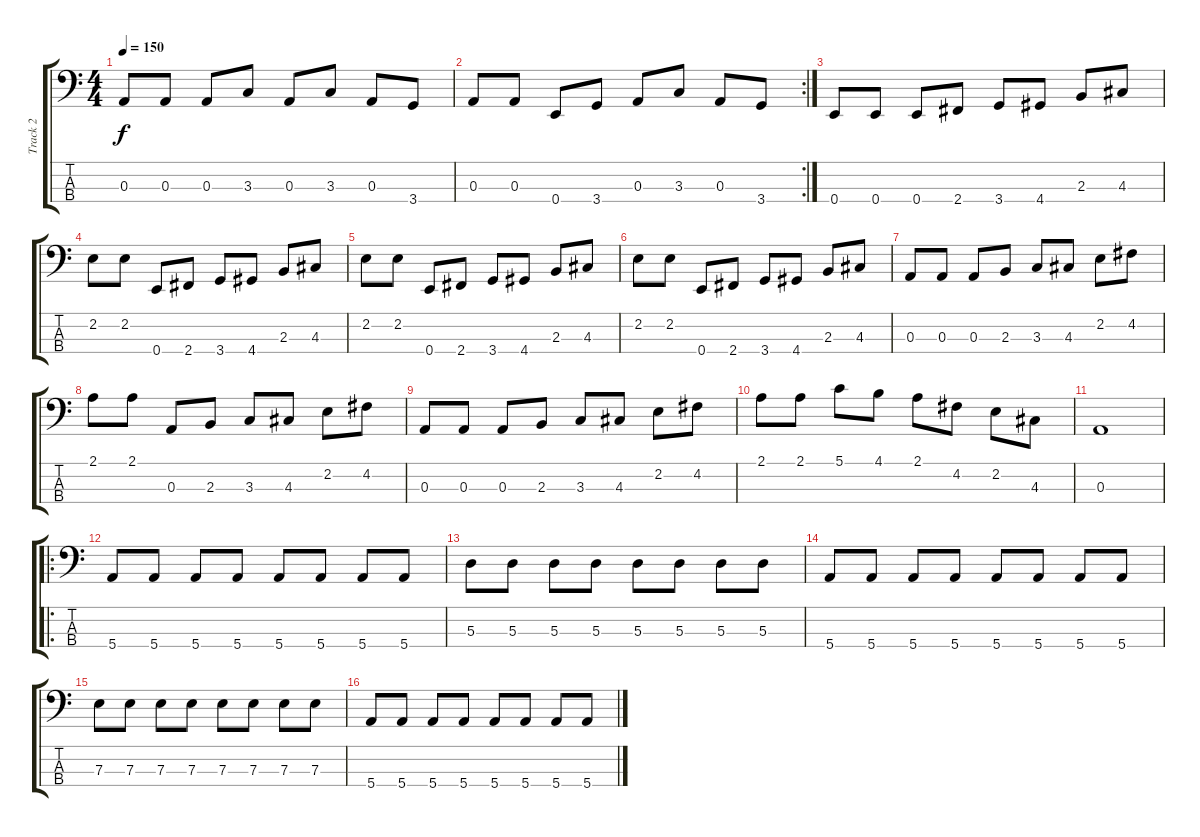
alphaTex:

\track ("Track 2" "Track 2") {instrument electricbassfinger}
\staff {score tabs}
\tuning (G2 D2 A1 E1) {hide}
\ts (4 4)
\tempo 150
\clef f4
\ks c
0.3.8{dy f} 0.3.8 0.3.8 3.3.8 0.3.8 3.3.8 0.3.8 3.4.8 |
\rc 2
0.3.8 0.3.8 0.4.8 3.4.8 0.3.8 3.3.8 0.3.8 3.4.8 |
0.4.8 0.4.8 0.4.8 2.4.8 3.4.8 4.4.8 2.3.8 4.3.8 |
2.2.8 2.2.8 0.4.8 2.4.8 3.4.8 4.4.8 2.3.8 4.3.8 |
2.2.8 2.2.8 0.4.8 2.4.8 3.4.8 4.4.8 2.3.8 4.3.8 |
2.2.8 2.2.8 0.4.8 2.4.8 3.4.8 4.4.8 2.3.8 4.3.8 |
0.3.8 0.3.8 0.3.8 2.3.8 3.3.8 4.3.8 2.2.8 4.2.8 |
2.1.8 2.1.8 0.3.8 2.3.8 3.3.8 4.3.8 2.2.8 4.2.8 |
0.3.8 0.3.8 0.3.8 2.3.8 3.3.8 4.3.8 2.2.8 4.2.8 |
2.1.8 2.1.8 5.1.8 4.1.8 2.1.8 4.2.8 2.2.8 4.3.8 |
0.3.1 |
\ro
5.4.8 5.4.8 5.4.8 5.4.8 5.4.8 5.4.8 5.4.8 5.4.8 |
5.3.8 5.3.8 5.3.8 5.3.8 5.3.8 5.3.8 5.3.8 5.3.8 |
5.4.8 5.4.8 5.4.8 5.4.8 5.4.8 5.4.8 5.4.8 5.4.8 |
7.3.8 7.3.8 7.3.8 7.3.8 7.3.8 7.3.8 7.3.8 7.3.8 |
5.4.8 5.4.8 5.4.8 5.4.8 5.4.8 5.4.8 5.4.8 5.4.8
